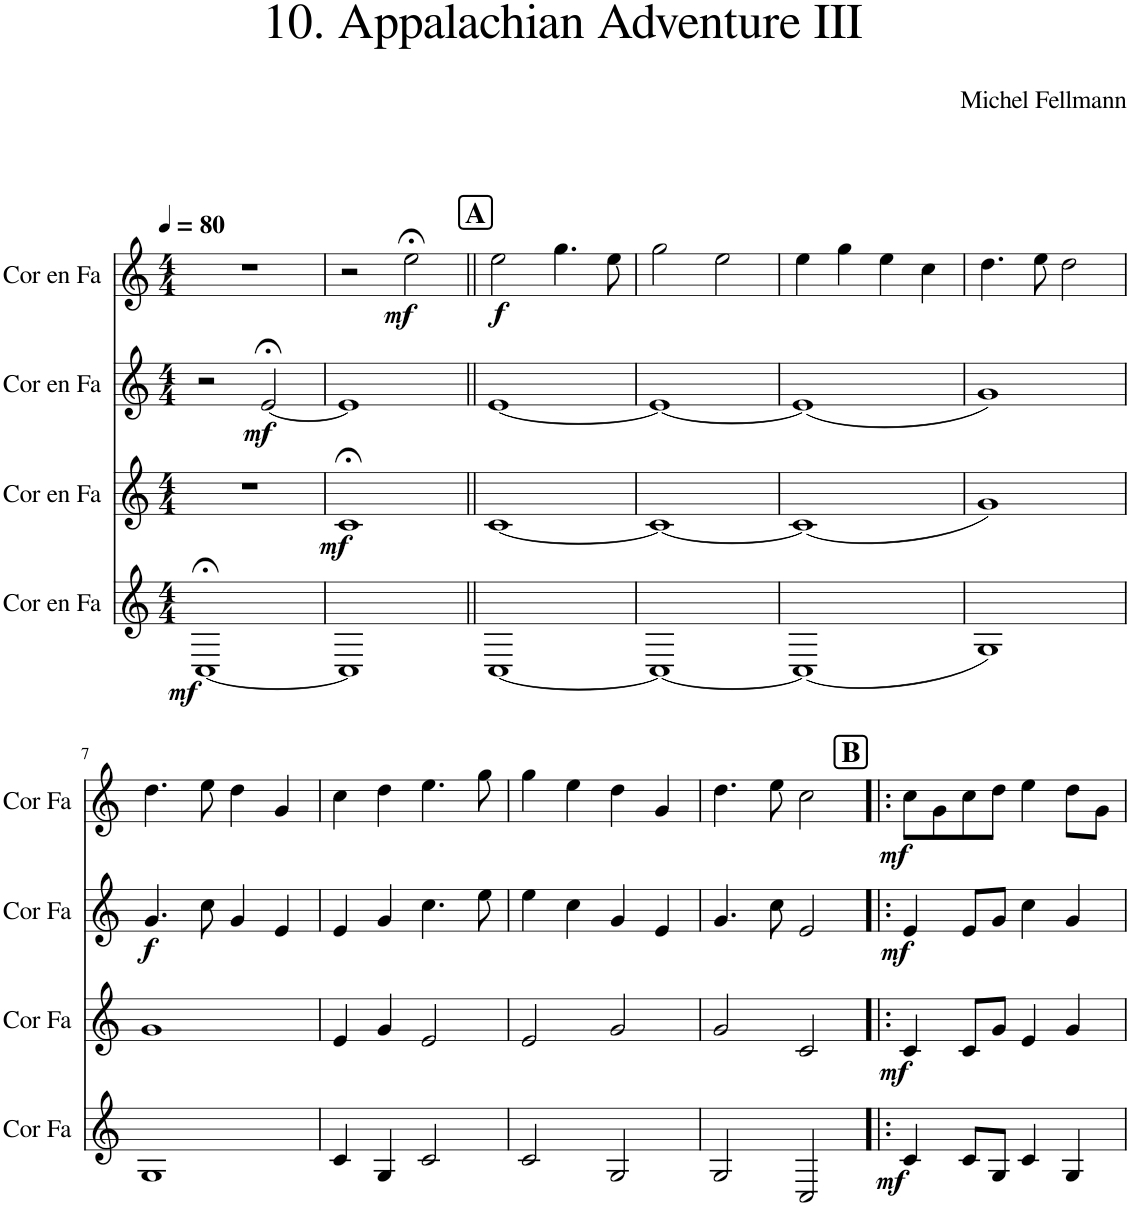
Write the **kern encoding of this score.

**kern	**dynam	**kern	**dynam	**kern	**dynam	**kern	**dynam
*part4	*part4	*part3	*part3	*part2	*part2	*part1	*part1
*staff4	*staff4	*staff3	*staff3	*staff2	*staff2	*staff1	*staff1
*I"Cor en Fa	*	*I"Cor en Fa	*	*I"Cor en Fa	*	*I"Cor en Fa	*
*I'Cor Fa	*	*I'Cor Fa	*	*I'Cor Fa	*	*I'Cor Fa	*
*clefG2	*	*clefG2	*	*clefG2	*	*clefG2	*
*Trd4c7	*	*Trd4c7	*	*Trd4c7	*	*Trd4c7	*
*k[]	*	*k[]	*	*k[]	*	*k[]	*
*M4/4	*	*M4/4	*	*M4/4	*	*M4/4	*
*MM80	*	*MM80	*	*MM80	*	*MM80	*
=1	=1	=1	=1	=1	=1	=1	=1
!	!LO:DY:b	!	!	!	!	!	!
[1C;<	mf	1r	.	2r	.	1r	.
!	!	!	!	!	!LO:DY:b	!	!
.	.	.	.	[2e;</	mf	.	.
=2	=2	=2	=2	=2	=2	=2	=2
!	!	!	!LO:DY:b	!	!	!	!
1C]	.	1c;<	mf	1e]	.	2r	.
!	!	!	!	!	!	!	!LO:DY:b
.	.	.	.	.	.	2ee;<\	mf
!!LO:REH:place=s1:a:B:cj:fs=14:t=A
=3||	=3||	=3||	=3||	=3||	=3||	=3||	=3||
!	!	!	!	!	!	!	!LO:DY:b
[1C	.	[1c	.	[1e	.	2ee\	f
.	.	.	.	.	.	4.gg\	.
.	.	.	.	.	.	8ee\	.
=4	=4	=4	=4	=4	=4	=4	=4
1C_	.	1c_	.	1e_	.	2gg\	.
.	.	.	.	.	.	2ee\	.
=5	=5	=5	=5	=5	=5	=5	=5
(1C]	.	(1c]	.	(1e]	.	4ee\	.
.	.	.	.	.	.	4gg\	.
.	.	.	.	.	.	4ee\	.
.	.	.	.	.	.	4cc\	.
=6	=6	=6	=6	=6	=6	=6	=6
1G)	.	1g)	.	1g)	.	4.dd\	.
.	.	.	.	.	.	8ee\	.
.	.	.	.	.	.	2dd\	.
!!LO:LB:g=z
=7	=7	=7	=7	=7	=7	=7	=7
!	!	!	!	!	!LO:DY:b	!	!
1G	.	1g	.	4.g/	f	4.dd\	.
.	.	.	.	8cc\	.	8ee\	.
.	.	.	.	4g/	.	4dd\	.
.	.	.	.	4e/	.	4g/	.
=8	=8	=8	=8	=8	=8	=8	=8
4c/	.	4e/	.	4e/	.	4cc\	.
4G/	.	4g/	.	4g/	.	4dd\	.
2c/	.	2e/	.	4.cc\	.	4.ee\	.
.	.	.	.	8ee\	.	8gg\	.
=9	=9	=9	=9	=9	=9	=9	=9
2c/	.	2e/	.	4ee\	.	4gg\	.
.	.	.	.	4cc\	.	4ee\	.
2G/	.	2g/	.	4g/	.	4dd\	.
.	.	.	.	4e/	.	4g/	.
=10	=10	=10	=10	=10	=10	=10	=10
2G/	.	2g/	.	4.g/	.	4.dd\	.
.	.	.	.	8cc\	.	8ee\	.
2C/	.	2c/	.	2e/	.	2cc\	.
!!LO:REH:place=s1:a:B:cj:fs=14:t=B
=11!|:	=11!|:	=11!|:	=11!|:	=11!|:	=11!|:	=11!|:	=11!|:
!	!LO:DY:b	!	!LO:DY:b	!	!LO:DY:b	!	!LO:DY:b
4c/	mf	4c/	mf	4e/	mf	8cc\L	mf
.	.	.	.	.	.	8g\	.
8c/L	.	8c/L	.	8e/L	.	8cc\	.
8G/J	.	8g/J	.	8g/J	.	8dd\J	.
4c/	.	4e/	.	4cc\	.	4ee\	.
4G/	.	4g/	.	4g/	.	8dd\L	.
.	.	.	.	.	.	8g\J	.
=	=	=	=	=	=	=	=
*-	*-	*-	*-	*-	*-	*-	*-
